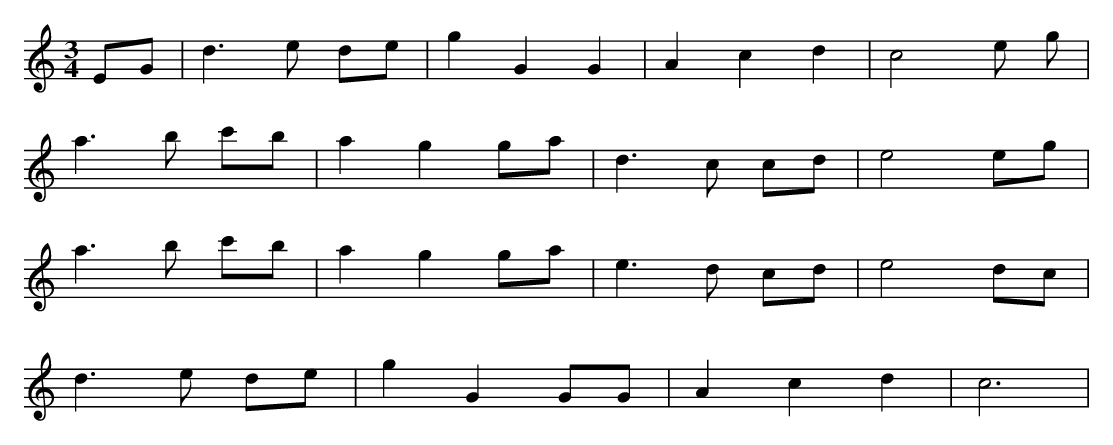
X:1
M:3/4
K:C
EG | d3 e de | g2 G2 G2 | A2 c2 d2 | c4 e g |
a3 b c'b | a2 g2 ga | d3 c cd | e4 eg |
a3 b c'b | a2 g2 ga | e3 d cd | e4 dc |
d3 e de | g2 G2 GG | A2 c2 d2 | c6 |
